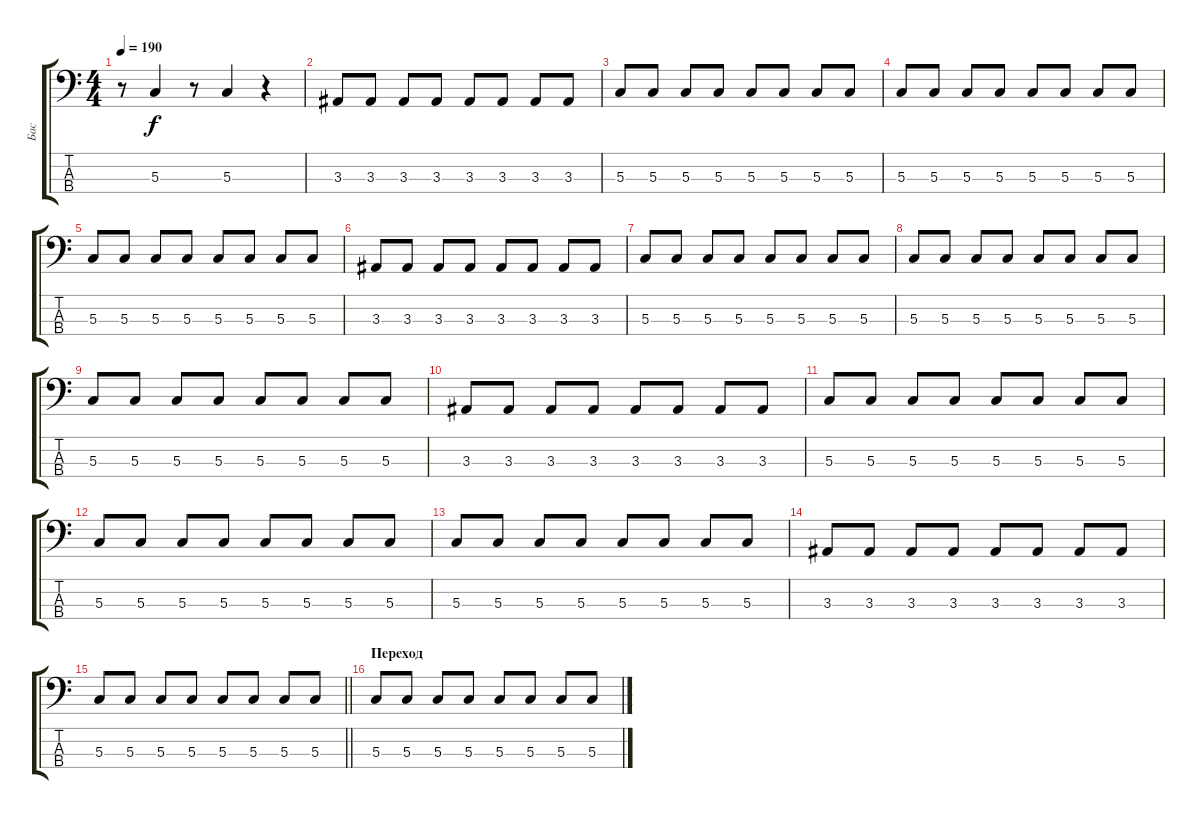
\track ("Бас" "Бас") {instrument electricbassfinger}
\staff {score tabs}
\tuning (F2 C2 G1 D1) {hide}
\ts (4 4)
\tempo 190
\clef f4
\ks c
r.8{dy f} 5.3.4 r.8 5.3.4 r.4 |
3.3.8 3.3.8 3.3.8 3.3.8 3.3.8 3.3.8 3.3.8 3.3.8 |
5.3.8 5.3.8 5.3.8 5.3.8 5.3.8 5.3.8 5.3.8 5.3.8 |
5.3.8 5.3.8 5.3.8 5.3.8 5.3.8 5.3.8 5.3.8 5.3.8 |
5.3.8 5.3.8 5.3.8 5.3.8 5.3.8 5.3.8 5.3.8 5.3.8 |
3.3.8 3.3.8 3.3.8 3.3.8 3.3.8 3.3.8 3.3.8 3.3.8 |
5.3.8 5.3.8 5.3.8 5.3.8 5.3.8 5.3.8 5.3.8 5.3.8 |
5.3.8 5.3.8 5.3.8 5.3.8 5.3.8 5.3.8 5.3.8 5.3.8 |
5.3.8 5.3.8 5.3.8 5.3.8 5.3.8 5.3.8 5.3.8 5.3.8 |
3.3.8 3.3.8 3.3.8 3.3.8 3.3.8 3.3.8 3.3.8 3.3.8 |
5.3.8 5.3.8 5.3.8 5.3.8 5.3.8 5.3.8 5.3.8 5.3.8 |
5.3.8 5.3.8 5.3.8 5.3.8 5.3.8 5.3.8 5.3.8 5.3.8 |
5.3.8 5.3.8 5.3.8 5.3.8 5.3.8 5.3.8 5.3.8 5.3.8 |
3.3.8 3.3.8 3.3.8 3.3.8 3.3.8 3.3.8 3.3.8 3.3.8 |
\barLineRight lightlight
5.3.8 5.3.8 5.3.8 5.3.8 5.3.8 5.3.8 5.3.8 5.3.8 |
\section ("" "Переход")
5.3.8 5.3.8 5.3.8 5.3.8 5.3.8 5.3.8 5.3.8 5.3.8
